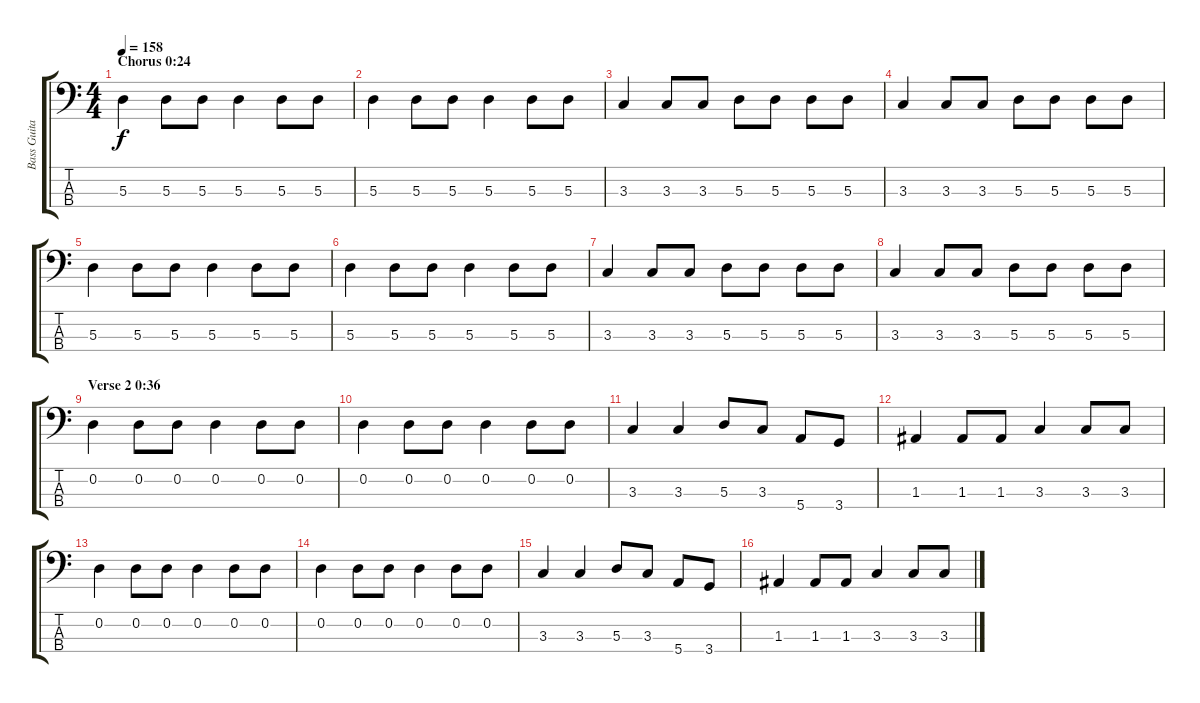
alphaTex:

\track ("Bass Guitar" "Bass Guita") {instrument electricbasspick}
\staff {score tabs}
\tuning (G2 D2 A1 E1) {hide}
\ts (4 4)
\section ("" "Chorus 0:24")
\tempo 158
\clef f4
\ks c
5.3.4{dy f} 5.3.8 5.3.8 5.3.4 5.3.8 5.3.8 |
5.3.4 5.3.8 5.3.8 5.3.4 5.3.8 5.3.8 |
3.3.4 3.3.8 3.3.8 5.3.8 5.3.8 5.3.8 5.3.8 |
3.3.4 3.3.8 3.3.8 5.3.8 5.3.8 5.3.8 5.3.8 |
5.3.4 5.3.8 5.3.8 5.3.4 5.3.8 5.3.8 |
5.3.4 5.3.8 5.3.8 5.3.4 5.3.8 5.3.8 |
3.3.4 3.3.8 3.3.8 5.3.8 5.3.8 5.3.8 5.3.8 |
3.3.4 3.3.8 3.3.8 5.3.8 5.3.8 5.3.8 5.3.8 |
\section ("" "Verse 2 0:36")
0.2.4 0.2.8 0.2.8 0.2.4 0.2.8 0.2.8 |
0.2.4 0.2.8 0.2.8 0.2.4 0.2.8 0.2.8 |
3.3.4 3.3.4 5.3.8 3.3.8 5.4.8 3.4.8 |
1.3.4 1.3.8 1.3.8 3.3.4 3.3.8 3.3.8 |
0.2.4 0.2.8 0.2.8 0.2.4 0.2.8 0.2.8 |
0.2.4 0.2.8 0.2.8 0.2.4 0.2.8 0.2.8 |
3.3.4 3.3.4 5.3.8 3.3.8 5.4.8 3.4.8 |
1.3.4 1.3.8 1.3.8 3.3.4 3.3.8 3.3.8
